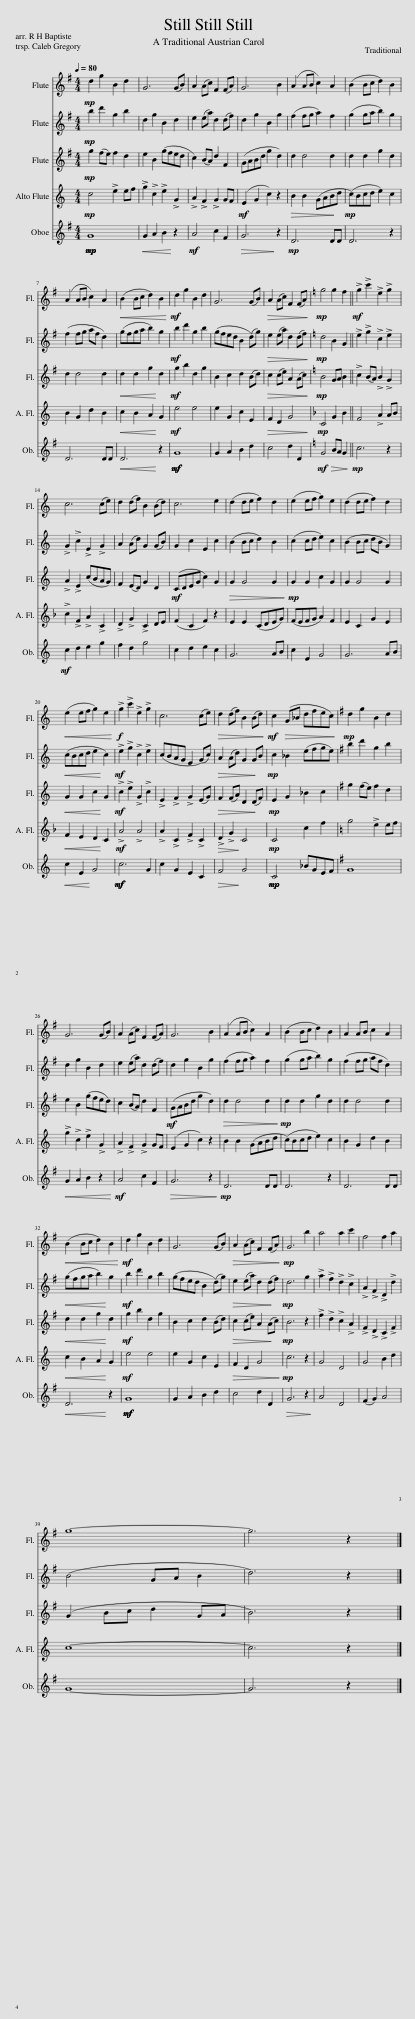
X:1
%%score 1 2 3 4 5
L:1/8
Q:1/4=80
M:4/4
I:linebreak $
K:G
V:1 treble
V:2 treble
V:3 treble
V:4 treble transpose=-5
V:5 treble
V:1
!mp! d2 g2 B2 d2 | G6 (GB) | A2 (Ac) F2 (FA) | G6 B2 | (A2 AB c2) A2 | %5
 (B2 Bc d2) B2 |$ (A2 AB c2) A2 |!<(! (B2 Bc d2) B2!<)! |!mf! d2 g2 B2 d2 | G6 (GB) | %10
!>(! A2 (Ac) F2 (FA)!>)! |[K:C]!mp! g4 g2 f2 ||!mf! !>!g2 !>!c'2 !>!e2 !>!g2 |$ c6 (ce) | d2 (df) B2 (Bd) | %15
 c6 e2 | (d2 de f2) d2 | (e2 ef g2) e2 | (d2 de f2) d2 |$!<(! (e2 ef g2) e2!<)! | %20
!f! !>!g2 !>!c'2 !>!e2 !>!g2 | c6 (ce) |!>(! d2 (df) B2 (Bd)!>)! |!mf! c2!>(! (G_B dfec)!>)! |[K:G]!mp! d2 g2 B2 d2 |$ %25
 G6 (GB) | A2 (Ac) F2 (FA) | G6 B2 | (A2 AB c2) A2 | (B2 Bc d2) B2 | %30
 A2 AB c2 A2 |$!<(! (B2 Bc d2) B2!<)! |!mf! d2 g2 B2 d2 | G6 (GB) |!>(! A2 (Ac) F2 (FA)!>)! | %35
!mp! G6 b2 | a4 a2 c'2 | f4 f2 a2 |$ g8- | g6 z2 |] %40
V:2
!mp! b2 d'2 g2 b2 | d2 g2 B2 d2 | e2 (ea) d2 (df) | d2 g2 B2 g2 | (f2 fg a2) f2 | %5
 (g2 ga b2) g2 |$ (f2 fg af d2) | (gfga b2) g2 |!mf! b2 d'2 g2 b2 | (gfed B2 (d)g) | %10
!>(! e2 (ea) d2 (df)!>)! |[K:C]!mp! d4 B2 G2 || !>!e2 !>!g2 !>!c2 !>!e2 |$ !>!G2 !>!c2 !>!E2 !>!G2 | A2 (Ad) G2 (GB) | %15
 G2 c2 E2 c2 | (B2 Bc d2) B2 | (c2 cd e2) c2 | (B2 Bc dB G2) |$!<(! (cBcd e2!<)! c2) | %20
!mf! !>!e2 !>!g2 !>!c2 !>!e2 | (cBAG E2 (G)c) |!>(! A2 (Ad) G2 G!>)!B |!mp! c2 _B2 (efge) |[K:G] b2 d'2 g2 b2 |$ %25
 d2 g2 B2 d2 | e2 (ea) d2 (df) | d2 g2 B2 g2 | (f2 fg a2) f2 | (g2 ga b2) g2 | %30
 (f2 fg af d2) |$!<(! (gfga b2)!<)! g2 |!mf! b2 d'2 g2 b2 | (gfed B2 (d)g) |!>(! e2 (ea) d2 (d!>)!f) | %35
!mp! d6 g2 | !>!a2 !>!f2 !>!d2 !>!c2 | !>!A2 !>!F2 !>!D2 !>!d2 |$ (B4 GA B2 | d6) z2 |] %40
V:3
!mp! g2 (fe) f2 d2 | e2 B2 (gfed | c2) (BA) d2 F2 | (GABd g2 d2) | d2 d4 d2 | %5
 d2 d2 g2 d2 |$ d2 d4 d2 |!<(! d2 d2 g2!<)! d2 |!mf! g2 b2 d2 g2 | B2 c2 d2 (Bd) | %10
!>(! c2 (ce) A2 (Ac)!>)! |[K:C]!mp! B4 GA B2 || !>!c2 (BA) !>!B2 !>!G2 |$ !>!A2 !>!E2 (cBAG) | F2 (ED) G2 D2 | %15
!mf! (CDEG c2) G2 |!>(! G2 G4 G2!>)! |!mp! G2 G2 c2 G2 | G2 G4 G2 |$!<(! G2 G2 c2!<)! G2 | %20
!mf! !>!c2 !>!e2 !>!G2 !>!c2 | !>!E2 !>!F2 !>!G2 (EG) |!>(! F2 (FA) D2 (D!>)!F) |!mp! E2 G2 _B2 c2 |[K:G] g2 (fe) f2 d2 |$ %25
 e2 B2 (gfed) | c2 (BA) d2 F2 |!mf! (GABd g2 d2) |!>(! d2 d4 d2!>)! |!mp! d2 d2 g2 d2 | %30
 d2 d4 d2 |$!<(! d2 d2 g2!<)! d2 |!mf! g2 b2 d2 g2 | B2 c2 d2 (Bd) |!>(! c2 (ce) A2 (A!>)!c) | %35
!mp! B6 z2 | !>!f2 !>!d2 !>!c2 !>!A2 | !>!F2 !>!D2 !>!C2 !>!F2 |$ (G2 Bc d2 GA | B6) z2 |] %40
V:4
[K:C]!mp! c4 !>!e2 ef | !>!g2 !>!c2 !>!e2 !>!G2 | !>!A2 !>!F2 !>!G2 GF |!mf! (E2 G2 c2) z2 |!>(! B2 B2 (GAB!>)!d | %5
!mp! (c)Bcd e2) c2 |$ B2 G2 d2 B2 |!<(! c2 B2 A2!<)! G2 |!mf! e4 e4 | e2 G2 c2 E2 | %10
!>(! F2 D2 G4!>)! |[K:F]!mp! C4 G2 B2 || F4 !>!A2 AB |$ !>!c2 !>!F2 !>!A2 !>!C2 | !>!D2 !>!G2 !>!C2 DE | %15
 (F2 C2 F2) z2 | E2 E2 (CDEG) | (FEFG A2) F2 | E2 C2 G2 E2 |$!<(! F2 E2 D2!<)! C2 | %20
!mf! !>!A4 !>!A4 | !>!A2 !>!C2 !>!F2 !>!C2 |!>(! !>!D2 !>!G2!>)! C4 |!mp! C4 c2 f2 |[K:C] g4 !>!e2 ef |$ %25
 !>!g2 !>!c2 !>!e2 !>!G2 | !>!A2 !>!F2 !>!G2 GF | (E2 G2 c2) z2 | B2 B2 (GABd | (c)Bcd e2) c2 | %30
 B2 G2 d2 B2 |$!<(! c2 B2 A2!<)! G2 |!mf! e4 e4 | e2 G2 c2 E2 |!>(! F2 D2 G4!>)! | %35
!mp! c6 z2 | G4 D4 | G4 B2 d2 |$ c8- | c6 z2 |] %40
V:5
!mp!!mp! G8 |!<(! G2 A2 B2!<)! z2 |!mf! A4 c2 F2 |!>(! G6!>)! z2 |!mp! D6 DD | %5
 D6 z2 |$ D6 DD |!<(! D6!<)! z2 |!mf!!mf! G8 | G2 A2 B2 d2 | %10
 c4 d2 D2 |[K:C]!mf! G4!>(! BA G2!>)! ||!mp! c6 z2 |$!mf! c2 d2 e2 g2 | f2 d2 g4 | %15
 c2 d2 e2 c2 | G6 AB | c2 E2 G4 | G6 AB |$!<(! c2 E2!<)! G4 | %20
!mf!!mf! c6 G2 | c2 G2 E2 C2 |!>(! F4!>)! G4 |!mp!!mp! C4 _BGEF |[K:G] G8 |$ %25
!<(! G2 A2 B2 z2!<)! |!mf! A4 c2 F2 |!>(! G6 z2!>)! |!mp! D6 DD | D6 z2 | %30
 D6 DD |$!<(! D6!<)! z2 |!mf!!mf! G8 | G2 A2 B2 d2 | c4 d2 D2 | %35
!>(! G6 z2!>)! | A4 D4 | (F2 G2) A4 |$ G8- | G6 z2 |] %40
